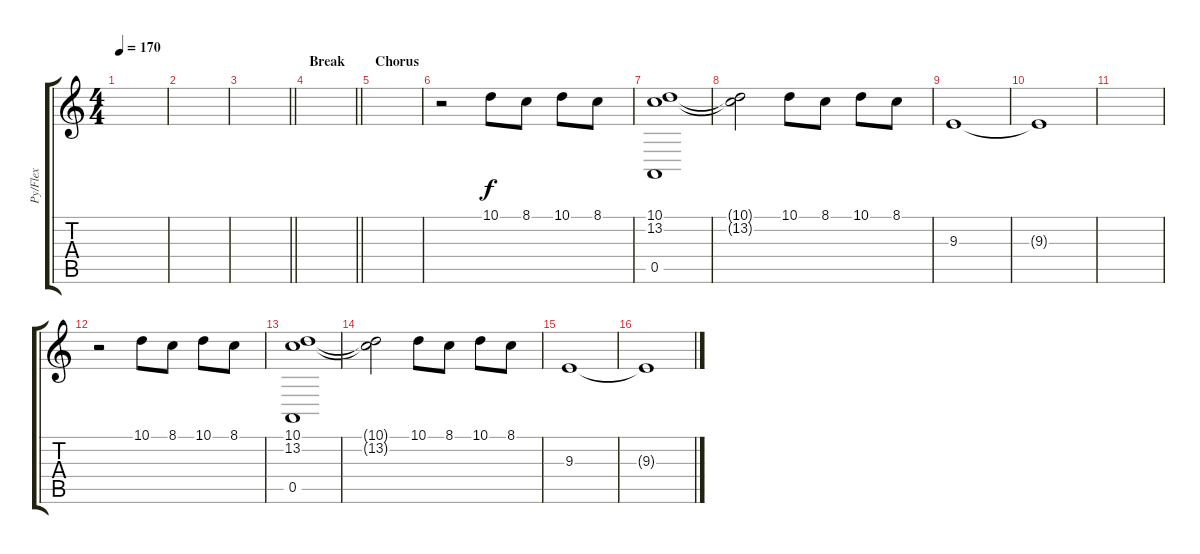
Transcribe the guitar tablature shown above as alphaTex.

\track ("Py/Flex" "Py/Flex") {instrument bagpipe}
\staff {score tabs}
\tuning (E4 B3 G3 D3 A2 E2) {hide}
\ts (4 4)
\tempo 170
\clef g2
\ks c
|
|
\barLineRight lightlight
|
\section ("" "Break")
\barLineRight lightlight
|
\section ("" "Chorus")
|
r.2 10.1.8 8.1.8 10.1.8 8.1.8 |
(10.1 13.2 0.5).1 |
(10.1{t} 13.2{t}).2 10.1.8 8.1.8 10.1.8 8.1.8 |
9.3.1 |
9.3{t}.1 |
|
r.2 10.1.8 8.1.8 10.1.8 8.1.8 |
(10.1 13.2 0.5).1 |
(10.1{t} 13.2{t}).2 10.1.8 8.1.8 10.1.8 8.1.8 |
9.3.1 |
9.3{t}.1
